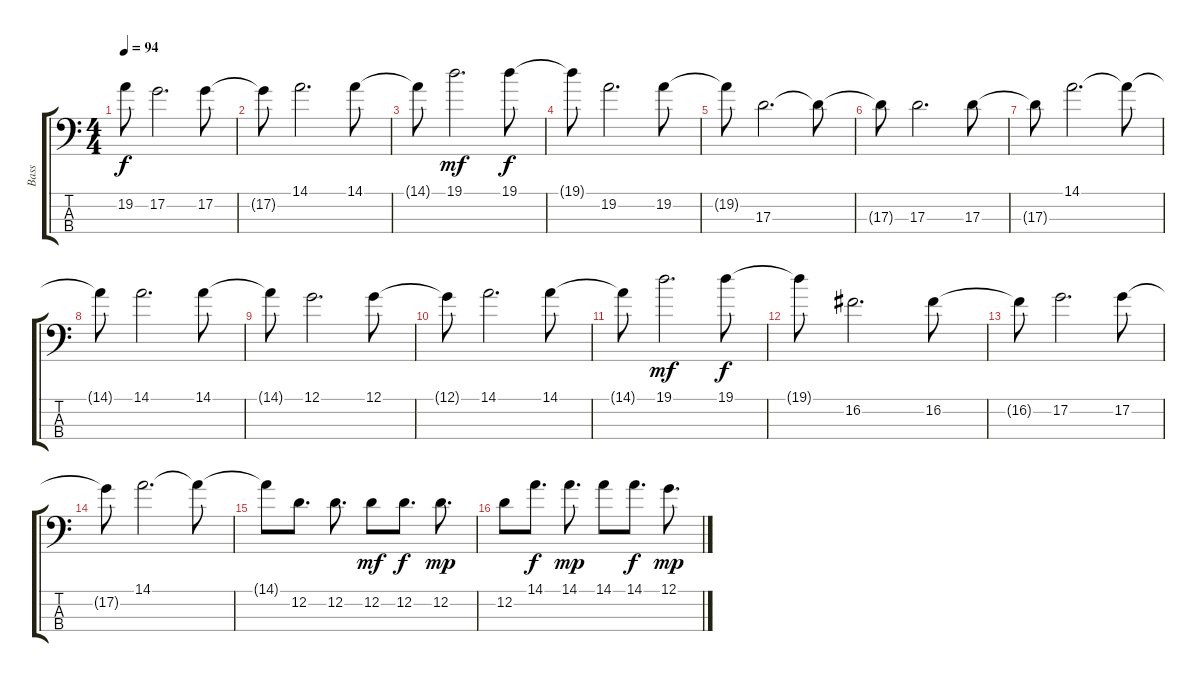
\track ("Bass" "Bass") {instrument electricbassfinger}
\staff {score tabs}
\tuning (G2 D2 A1 E1) {hide}
\ts (4 4)
\tempo 94
\clef f4
\ks c
19.2{t}.8{dy f} 17.2.2{d} 17.2.8 |
17.2{t}.8 14.1.2{d} 14.1.8 |
14.1{t}.8 19.1.2{d dy mf} 19.1.8{dy f} |
19.1{t}.8 19.2.2{d} 19.2.8 |
19.2{t}.8 17.3.2{d} 17.3{t}.8 |
17.3{t}.8 17.3.2{d} 17.3.8 |
17.3{t}.8 14.1.2{d} 14.1{t}.8 |
14.1{t}.8 14.1.2{d} 14.1.8 |
14.1{t}.8 12.1.2{d} 12.1.8 |
12.1{t}.8 14.1.2{d} 14.1.8 |
14.1{t}.8 19.1.2{d dy mf} 19.1.8{dy f} |
19.1{t}.8 16.2.2{d} 16.2.8 |
16.2{t}.8 17.2.2{d} 17.2.8 |
17.2{t}.8 14.1.2{d} 14.1{t}.8 |
14.1{t}.8 12.2.8{d} 12.2.8{d} 12.2.8{dy mf} 12.2.8{d dy f} 12.2.8{d dy mp} |
12.2.8 14.1.8{d dy f} 14.1.8{d dy mp} 14.1.8 14.1.8{d dy f} 12.1.8{d dy mp}
